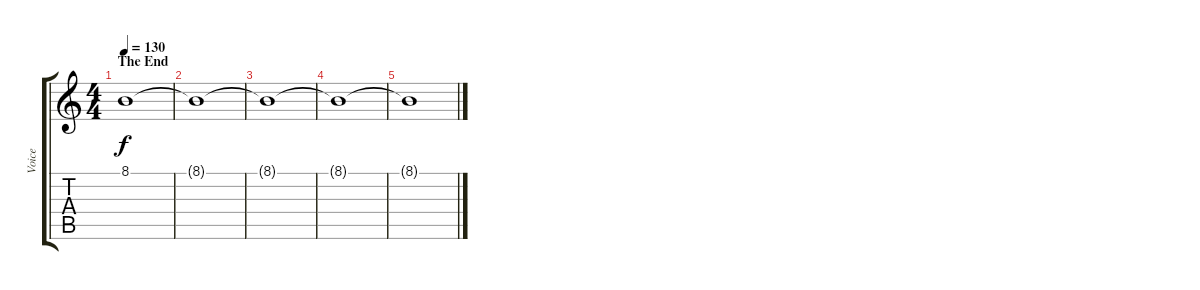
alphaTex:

\track ("Voice" "Voice") {instrument lead6voice}
\staff {score tabs}
\tuning (Eb4 Bb3 Gb3 Db3 Ab2 Eb2) {hide}
\ts (4 4)
\section ("" "The End")
\tempo 130
\clef g2
\ks c
8.1.1{dy f} |
8.1{t}.1 |
8.1{t}.1 |
8.1{t}.1 |
8.1{t}.1
